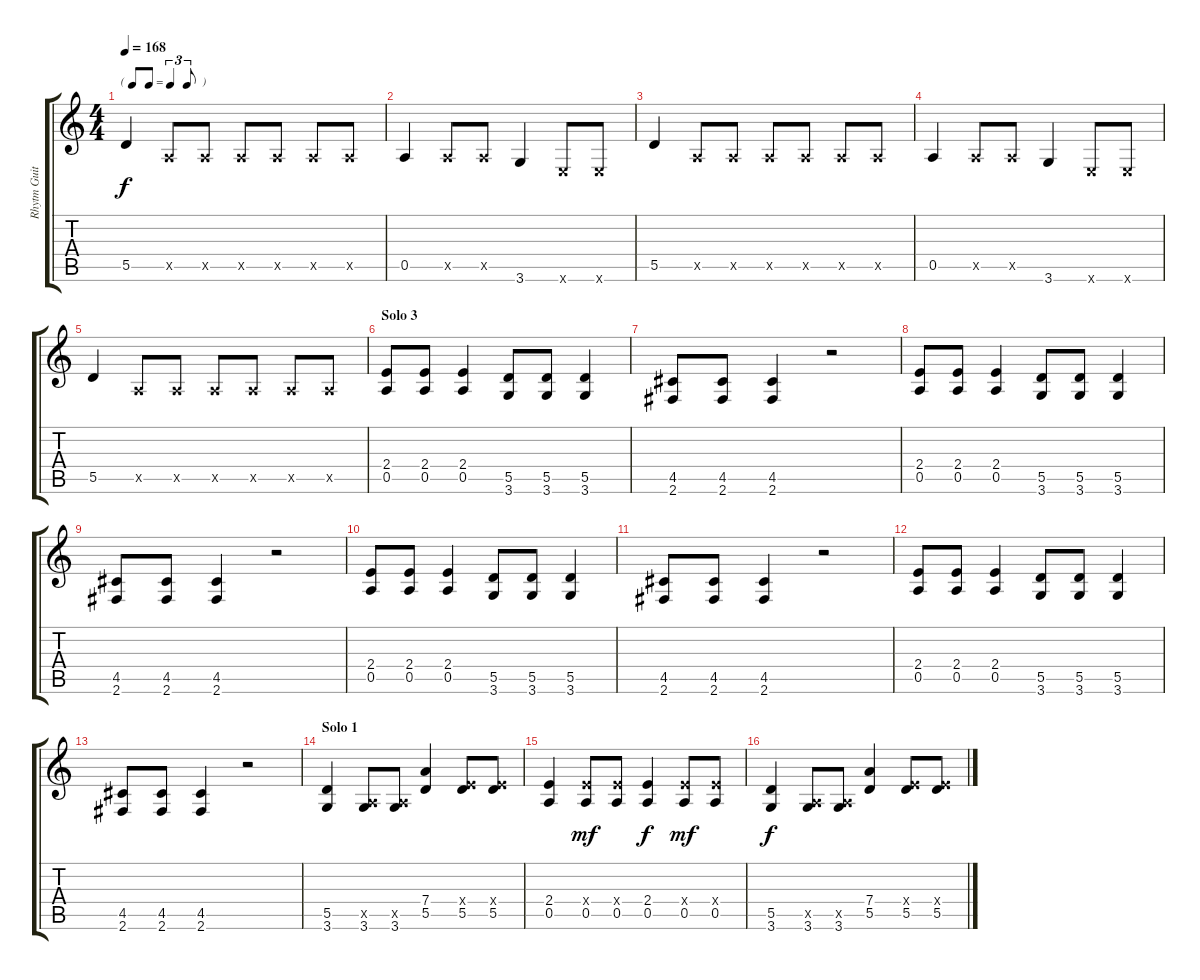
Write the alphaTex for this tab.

\track ("Rhytm Guitar" "Rhytm Guit") {instrument overdrivenguitar}
\staff {score tabs}
\tuning (E4 B3 G3 D3 A2 E2) {hide}
\ts (4 4)
\tf triplet8th
\tempo 168
\clef g2
\ks c
5.5.4{dy f} 0.5{x}.8 0.5{x}.8 0.5{x}.8 0.5{x}.8 0.5{x}.8 0.5{x}.8 |
0.5.4 0.5{x}.8 0.5{x}.8 3.6.4 0.6{x}.8 0.6{x}.8 |
5.5.4 0.5{x}.8 0.5{x}.8 0.5{x}.8 0.5{x}.8 0.5{x}.8 0.5{x}.8 |
0.5.4 0.5{x}.8 0.5{x}.8 3.6.4 0.6{x}.8 0.6{x}.8 |
5.5.4 0.5{x}.8 0.5{x}.8 0.5{x}.8 0.5{x}.8 0.5{x}.8 0.5{x}.8 |
\section ("" "Solo 3")
(2.4 0.5).8 (2.4 0.5).8 (2.4 0.5).4 (5.5 3.6).8 (5.5 3.6).8 (5.5 3.6).4 |
(4.5 2.6).8 (4.5 2.6).8 (4.5 2.6).4 r.2 |
(2.4 0.5).8 (2.4 0.5).8 (2.4 0.5).4 (5.5 3.6).8 (5.5 3.6).8 (5.5 3.6).4 |
(4.5 2.6).8 (4.5 2.6).8 (4.5 2.6).4 r.2 |
(2.4 0.5).8 (2.4 0.5).8 (2.4 0.5).4 (5.5 3.6).8 (5.5 3.6).8 (5.5 3.6).4 |
(4.5 2.6).8 (4.5 2.6).8 (4.5 2.6).4 r.2 |
(2.4 0.5).8 (2.4 0.5).8 (2.4 0.5).4 (5.5 3.6).8 (5.5 3.6).8 (5.5 3.6).4 |
(4.5 2.6).8 (4.5 2.6).8 (4.5 2.6).4 r.2 |
\section ("" "Solo 1")
(5.5 3.6).4 (0.5{x} 3.6).8 (0.5{x} 3.6).8 (7.4 5.5).4 (2.4{x} 5.5).8 (2.4{x} 5.5).8 |
(2.4 0.5).4 (2.4{x} 0.5).8{dy mf} (2.4{x} 0.5).8 (2.4 0.5).4{dy f} (2.4{x} 0.5).8{dy mf} (2.4{x} 0.5).8 |
(5.5 3.6).4{dy f} (0.5{x} 3.6).8 (0.5{x} 3.6).8 (7.4 5.5).4 (2.4{x} 5.5).8 (2.4{x} 5.5).8
